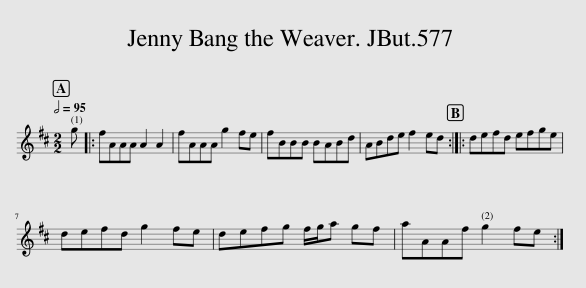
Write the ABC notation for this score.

X:1
L:1/8
Q:1/2=95
M:2/2
I:linebreak $
K:D
V:1 treble
V:1
 g |: fAAA A2 A2 | fAAA g2 fe | fBBB BABd | ABde f2 ed :: %5
 defd efge |$ defd g2 fe | defg f/g/a gf | aAAf g2 fe :| %9
